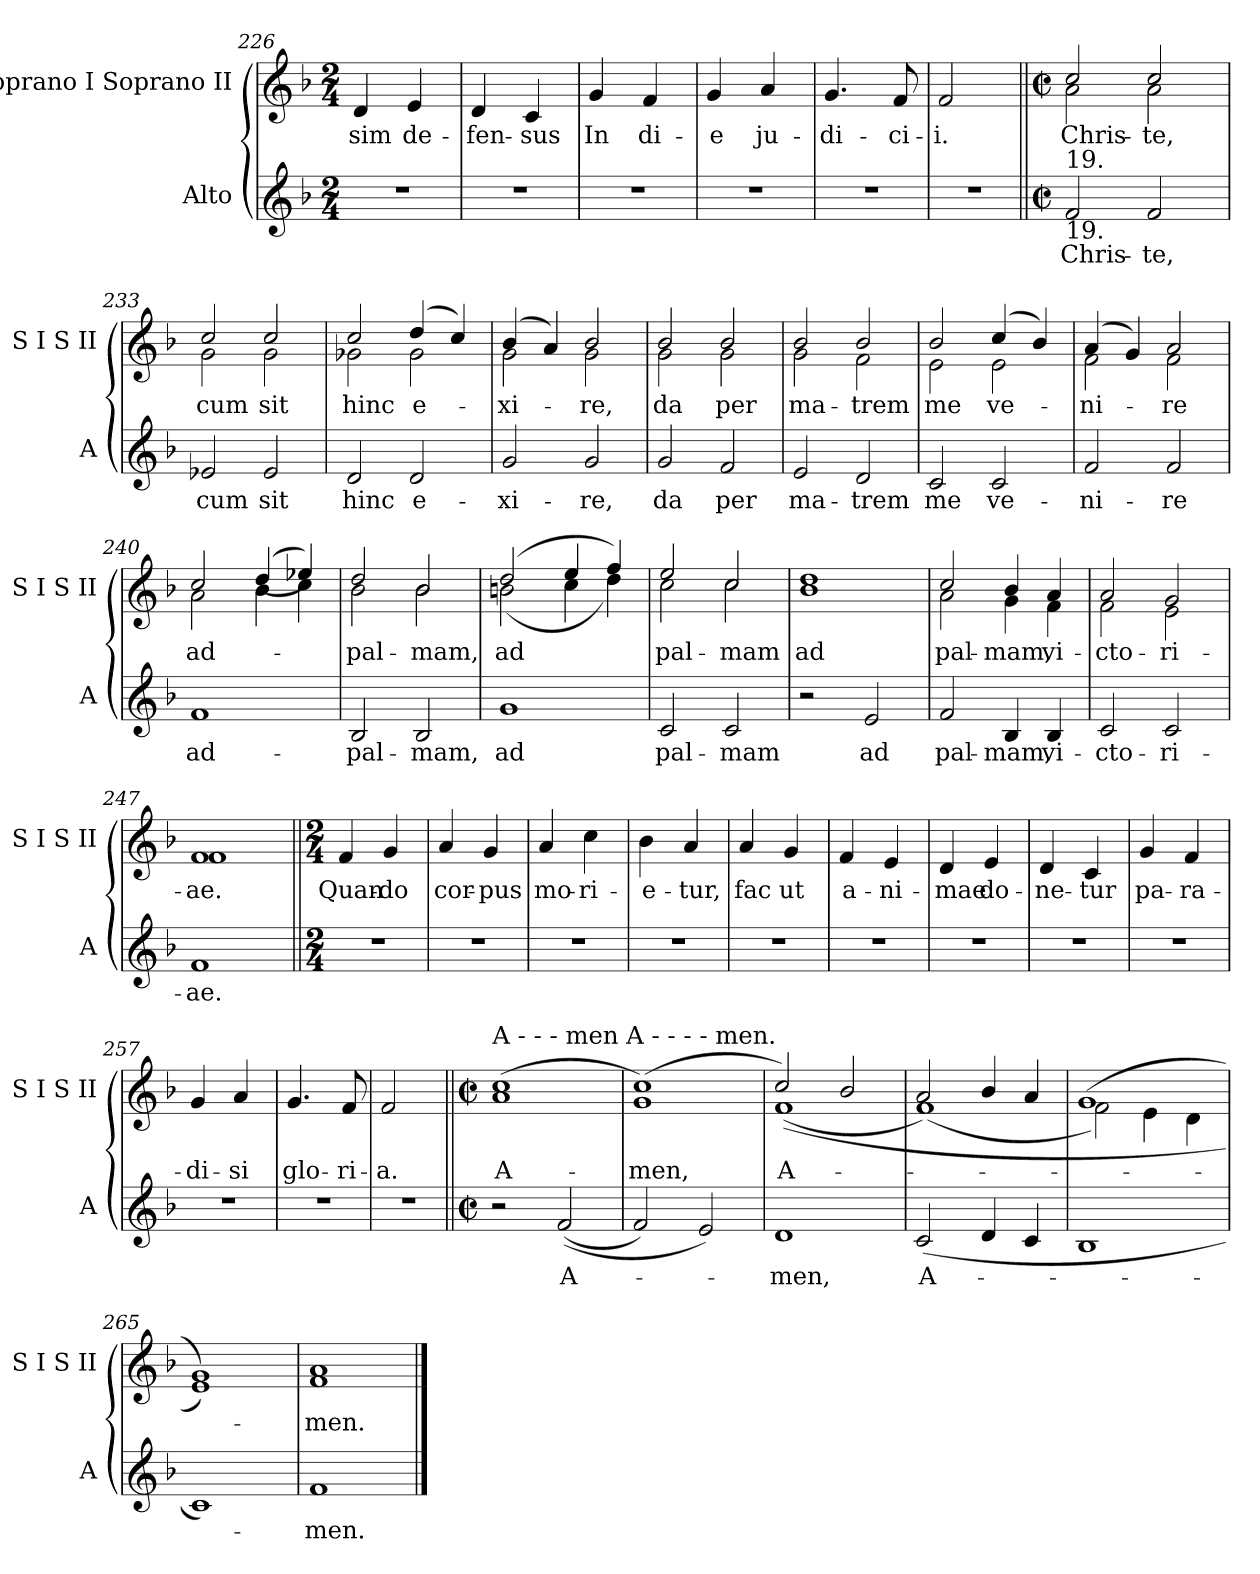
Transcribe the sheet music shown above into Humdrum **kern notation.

**kern	**text	**kern	**text
*part2	*part2	*part1	*part1
*staff2	*staff2	*staff1	*staff1
*I"Alto	*	*I"Soprano I Soprano II	*
*I'A	*	*I'S I S II	*
*clefG2	*	*clefG2	*
*k[b-]	*	*k[b-]	*
*F:	*	*F:	*
*M2/4	*	*M2/4	*
=226	=226	=226	=226
2r	.	4d/	sim
.	.	4e/	de-
=227	=227	=227	=227
2r	.	4d/	-fen-
.	.	4c/	-sus
=228	=228	=228	=228
2r	.	4g/	In
.	.	4f/	di-
=229	=229	=229	=229
2r	.	4g/	-e
.	.	4a/	ju-
=230	=230	=230	=230
2r	.	4.g/	-di-
.	.	8f/	-ci-
=231	=231	=231	=231
2r	.	2f/	-i.
!!LO:LB:g=z
=232||	=232||	=232||	=232||
*M2/2	*	*M2/2	*
*met(c|)	*	*met(c|)	*
*	*	*^	*
!LO:TX:a:t=19.	!	!	!	!
!LO:TX:b:t=19.	!	!	!	!
2f/	Chris-	2cc/	2a\	Chris-
2f/	-te,	2cc/	2a\	-te,
=233	=233	=233	=233	=233
2e-X/	cum	2cc/	2g\	cum
2e-/	sit	2cc/	2g\	sit
=234	=234	=234	=234	=234
2d/	hinc	2cc/	2g-X\	hinc
2d/	e-	(4dd/	2g-\	e-
.	.	4cc/)	.	.
=235	=235	=235	=235	=235
2g/	-xi-	(4b-/	2g\	-xi-
.	.	4a/)	.	.
2g/	-re,	2b-/	2g\	-re,
=236	=236	=236	=236	=236
2g/	da	2b-/	2g\	da
2f/	per	2b-/	2g\	per
=237	=237	=237	=237	=237
2e/	ma-	2b-/	2g\	ma-
2d/	-trem	2b-/	2f\	-trem
=238	=238	=238	=238	=238
2c/	me	2b-/	2e\	me
2c/	ve-	(4cc/	2e\	ve-
.	.	4b-/)	.	.
=239	=239	=239	=239	=239
2f/	-ni-	(4a/	2f\	-ni-
.	.	4g/)	.	.
2f/	-re	2a/	2f\	-re
!!LO:LB:g=z	!!
=240	=240	=240	=240	=240
1f	ad-	2cc/	2a\	ad-
.	.	((<4dd/	4b-\	.
.	.	4ee-X/))	4cc\	.
=241	=241	=241	=241	=241
2B-/	-pal-	2dd/	2b-\	-pal-
2B-/	-mam,	2b-/	2b-\	-mam,
=242	=242	=242	=242	=242
1g	ad	(2dd/	(2bn\	ad
.	.	4ee/	4cc\	.
.	.	4ff/)	4dd\)	.
=243	=243	=243	=243	=243
2c/	pal-	2ee/	2cc\	pal-
2c/	-mam	2cc/	2cc\	-mam
=244	=244	=244	=244	=244
2r	.	1dd	1b-	ad
2e/	ad	.	.	.
=245	=245	=245	=245	=245
2f/	pal-	2cc/	2a\	pal-
4B-/	-mam,	4b-/	4g\	-mam,
4B-/	vi-	4a/	4f\	vi-
=246	=246	=246	=246	=246
2c/	-cto-	2a/	2f\	-cto-
2c/	-ri-	2g/	2e\	-ri-
=247	=247	=247	=247	=247
1f	-ae.	1f	1f	-ae.
*	*	*v	*v	*
!!LO:LB:g=z
=248||	=248||	=248||	=248||
*M2/4	*	*M2/4	*
*	*	*^	*
!	!	!LO:TX:b:t=20.	!	!
*	*	*v	*v	*
2r	.	4f/	Quan-
.	.	4g/	-do
=249	=249	=249	=249
2r	.	4a/	cor-
.	.	4g/	-pus
=250	=250	=250	=250
2r	.	4a/	mo-
.	.	4cc\	-ri-
=251	=251	=251	=251
2r	.	4b-\	-e-
.	.	4a/	-tur,
=252	=252	=252	=252
2r	.	4a/	fac
.	.	4g/	ut
=253	=253	=253	=253
2r	.	4f/	a-
.	.	4e/	-ni-
=254	=254	=254	=254
2r	.	4d/	-mae
.	.	4e/	do-
=255	=255	=255	=255
2r	.	4d/	-ne-
.	.	4c/	-tur
=256	=256	=256	=256
2r	.	4g/	pa-
.	.	4f/	-ra-
=257	=257	=257	=257
2r	.	4g/	-di-
.	.	4a/	-si
=258	=258	=258	=258
2r	.	4.g/	glo-
.	.	8f/	-ri-
=259	=259	=259	=259
2r	.	2f/	-a.
!!LO:LB:g=z
=260||	=260||	=260||	=260||
*M2/2	*	*M2/2	*
*met(c|)	*	*met(c|)	*
*	*	*^	*
!	!	!LO:TX:a:t=A        -               -               -               men      A              -              -              -             -         men.	!	!
2r	.	(1cc	1a	A-
((2f/	A-	.	.	.
=261	=261	=261	=261	=261
2f/)	.	(1cc)	1g	-men,
2e/)	.	.	.	.
=262	=262	=262	=262	=262
1d	-men,	2cc/)	((1f	A-
.	.	2b-/	.	.
=263	=263	=263	=263	=263
(2c/	A-	2a/	(1f)	.
4d/	.	4b-/	.	.
4c/	.	4a/	.	.
=264	=264	=264	=264	=264
1B-	.	(1g	2f\)	.
.	.	.	4e\	.
.	.	.	4d\	.
=265	=265	=265	=265	=265
1c)	.	1g)	1e)	.
=266	=266	=266	=266	=266
1f	-men.-	1a	1f	-men.
*	*	*v	*v	*
==	==	==	==
*-	*-	*-	*-
